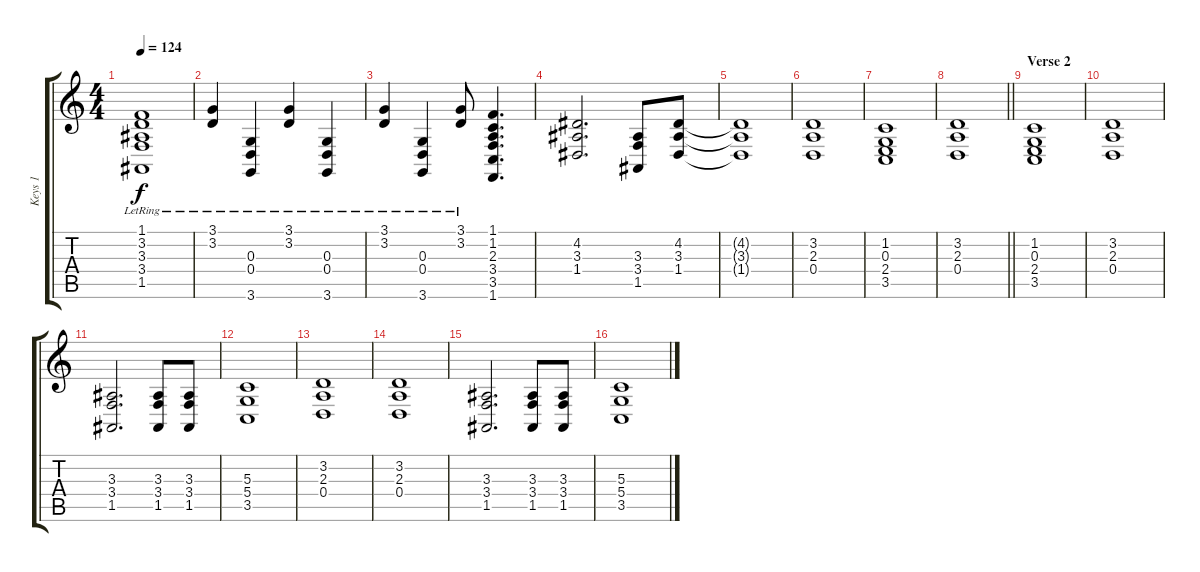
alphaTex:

\track ("Keys 1" "Keys 1") {instrument electricgrandpiano}
\staff {score tabs}
\tuning (E4 B3 G3 D3 A2 E2) {hide}
\ts (4 4)
\tempo 124
\clef g2
\ks c
(1.1{lr} 3.2{lr} 3.3{lr} 3.4{lr} 1.5{lr}).1{dy f} |
(3.1{lr} 3.2{lr}).4 (0.3{lr} 0.4{lr} 3.6{lr}).4 (3.1{lr} 3.2{lr}).4 (0.3{lr} 0.4{lr} 3.6{lr}).4 |
(3.1{lr} 3.2{lr}).4 (0.3{lr} 0.4{lr} 3.6{lr}).4 (3.1{lr} 3.2{lr}).8 (1.1 1.2 2.3 3.4 3.5 1.6).4{d} |
(4.2 3.3 1.4).2{d} (3.3 3.4 1.5).8 (4.2 3.3 1.4).8 |
(4.2{t} 3.3{t} 1.4{t}).1 |
(3.2 2.3 0.4).1 |
(1.2 0.3 2.4 3.5).1 |
\barLineRight lightlight
(3.2 2.3 0.4).1 |
\section ("" "Verse 2")
(1.2 0.3 2.4 3.5).1 |
(3.2 2.3 0.4).1 |
(3.3 3.4 1.5).2{d} (3.3 3.4 1.5).8 (3.3 3.4 1.5).8 |
(5.3 5.4 3.5).1 |
(3.2 2.3 0.4).1 |
(3.2 2.3 0.4).1 |
(3.3 3.4 1.5).2{d} (3.3 3.4 1.5).8 (3.3 3.4 1.5).8 |
(5.3 5.4 3.5).1
